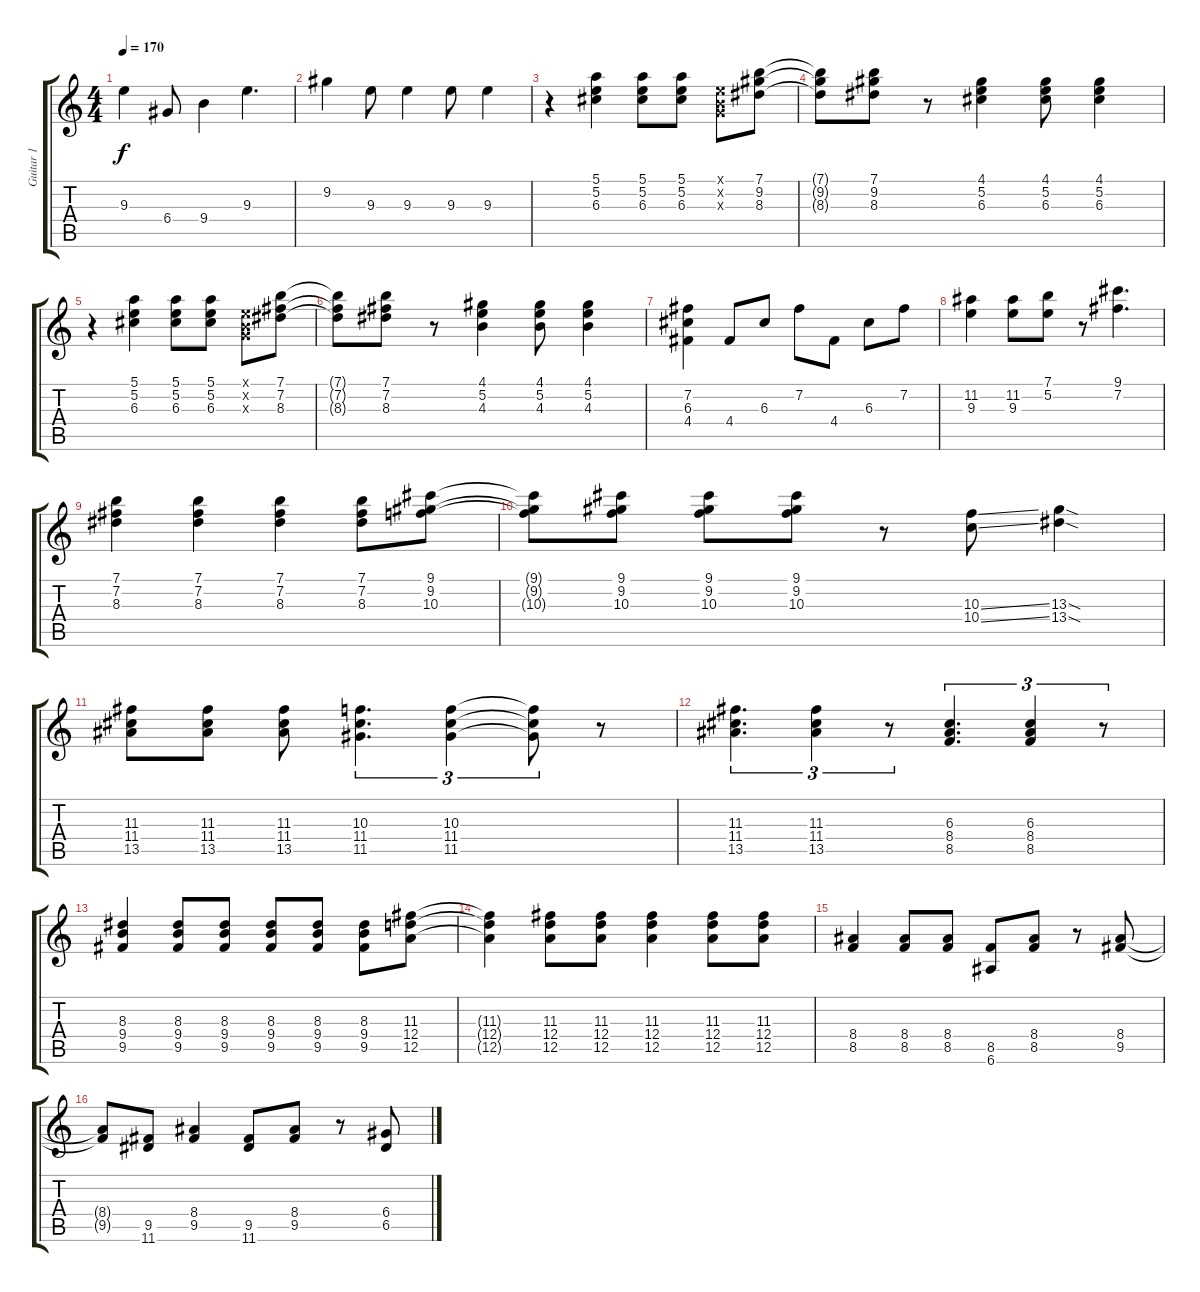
\track ("Guitar 1" "Guitar 1") {instrument distortionguitar}
\staff {score tabs}
\tuning (E4 B3 G3 D3 A2 E2) {hide}
\ts (4 4)
\tempo 170
\clef g2
\ks c
9.3.4{dy f} 6.4.8 9.4.4 9.3.4{d} |
9.2.4 9.3.8 9.3.4 9.3.8 9.3.4 |
r.4 (5.1 5.2 6.3).4 (5.1 5.2 6.3).8 (5.1 5.2 6.3).8 (0.1{x} 0.2{x} 0.3{x}).8 (7.1 9.2 8.3).8 |
(7.1{t} 9.2{t} 8.3{t}).8 (7.1 9.2 8.3).8 r.8 (4.1 5.2 6.3).4 (4.1 5.2 6.3).8 (4.1 5.2 6.3).4 |
r.4 (5.1 5.2 6.3).4 (5.1 5.2 6.3).8 (5.1 5.2 6.3).8 (0.1{x} 0.2{x} 0.3{x}).8 (7.1 7.2 8.3).8 |
(7.1{t} 7.2{t} 8.3{t}).8 (7.1 7.2 8.3).8 r.8 (4.1 5.2 4.3).4 (4.1 5.2 4.3).8 (4.1 5.2 4.3).4 |
(7.2 6.3 4.4).4 4.4.8 6.3.8 7.2.8 4.4.8 6.3.8 7.2.8 |
(11.2 9.3).4 (11.2 9.3).8 (7.1 5.2).8 r.8 (9.1 7.2).4{d} |
(7.1 7.2 8.3).4 (7.1 7.2 8.3).4 (7.1 7.2 8.3).4 (7.1 7.2 8.3).8 (9.1 9.2 10.3).8 |
(9.1{t} 9.2{t} 10.3{t}).8 (9.1 9.2 10.3).8 (9.1 9.2 10.3).8 (9.1 9.2 10.3).8 r.8 (10.3{ss} 10.4{ss}).8 (13.3{sod} 13.4{sod}).4 |
(11.3 11.4 13.5).8 (11.3 11.4 13.5).8 (11.3 11.4 13.5).8 (10.3 11.4 11.5).4{d tu (3 2)} (10.3 11.4 11.5).4{tu (3 2)} (10.3{t} 11.4{t} 11.5{t}).8{tu (3 2)} r.8 |
(11.3 11.4 13.5).4{d tu (3 2)} (11.3 11.4 13.5).4{tu (3 2)} r.8{tu (3 2)} (6.3 8.4 8.5).4{d tu (3 2)} (6.3 8.4 8.5).4{tu (3 2)} r.8{tu (3 2)} |
(8.3 9.4 9.5).4 (8.3 9.4 9.5).8 (8.3 9.4 9.5).8 (8.3 9.4 9.5).8 (8.3 9.4 9.5).8 (8.3 9.4 9.5).8 (11.3 12.4 12.5).8 |
(11.3{t} 12.4{t} 12.5{t}).4 (11.3 12.4 12.5).8 (11.3 12.4 12.5).8 (11.3 12.4 12.5).4 (11.3 12.4 12.5).8 (11.3 12.4 12.5).8 |
(8.4 8.5).4 (8.4 8.5).8 (8.4 8.5).8 (8.5 6.6).8 (8.4 8.5).8 r.8 (8.4 9.5).8 |
(8.4{t} 9.5{t}).8 (9.5 11.6).8 (8.4 9.5).4 (9.5 11.6).8 (8.4 9.5).8 r.8 (6.4 6.5).8
